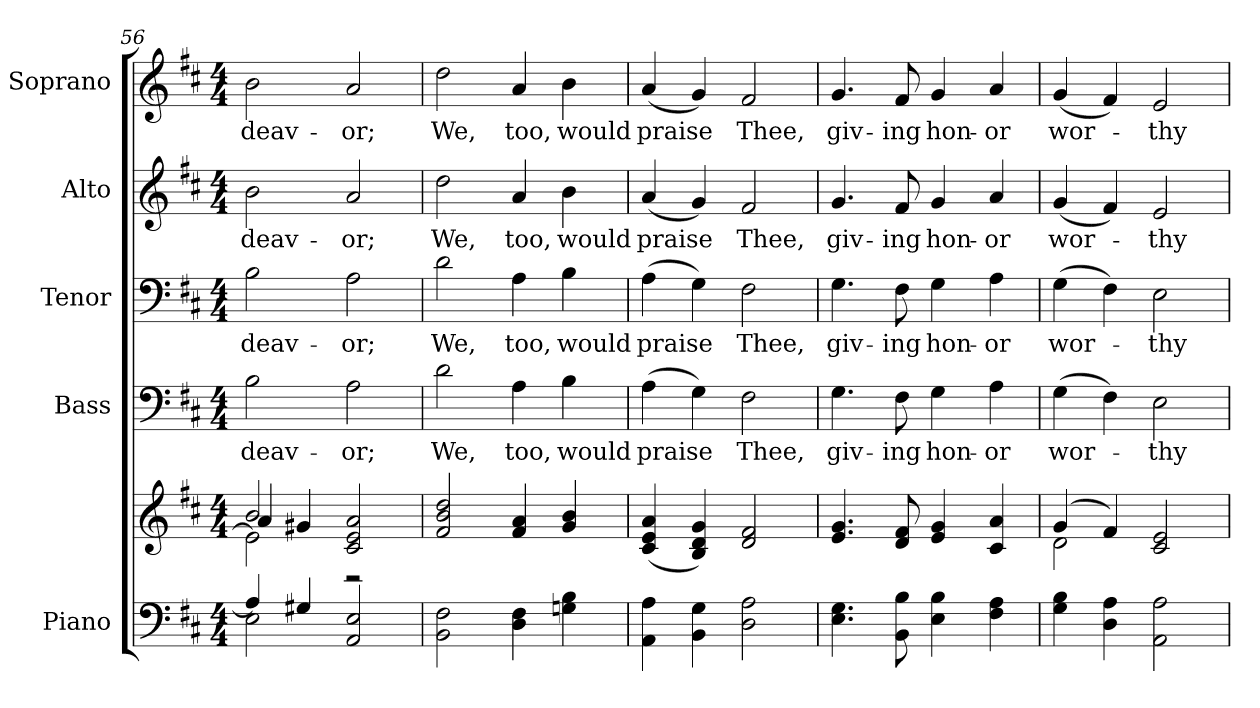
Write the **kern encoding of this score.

**kern	**kern	**kern	**text	**kern	**text	**kern	**text	**kern	**text
*part5	*part5	*part4	*part4	*part3	*part3	*part2	*part2	*part1	*part1
*staff6	*staff5	*staff4	*staff4	*staff3	*staff3	*staff2	*staff2	*staff1	*staff1
*I"Piano	*	*I"Bass	*	*I"Tenor	*	*I"Alto	*	*I"Soprano	*
*I'Pno.	*	*I'B.	*	*I'T.	*	*I'A.	*	*I'S.	*
*clefF4	*clefG2	*clefF4	*	*clefF4	*	*clefG2	*	*clefG2	*
*k[f#c#]	*k[f#c#]	*k[f#c#]	*	*k[f#c#]	*	*k[f#c#]	*	*k[f#c#]	*
*D:	*D:	*D:	*	*D:	*	*D:	*	*D:	*
*M4/4	*M4/4	*M4/4	*	*M4/4	*	*M4/4	*	*M4/4	*
=56	=56	=56	=56	=56	=56	=56	=56	=56	=56
*^	*^	*	*	*	*	*	*	*	*
*	*	*	*^	*	*	*	*	*	*	*	*
!	!	!	!	!	!	!LO:LY:b:color=#000000	!	!	!	!	!	!
!	!	!	!	!	!	!	!	!LO:LY:b:color=#000000	!	!	!	!
!	!	!	!	!	!	!	!	!	!	!LO:LY:b:color=#000000	!	!
!	!	!	!	!	!	!	!	!	!	!	!	!LO:LY:b:color=#000000
4Ai/]	2Ei\	2bi/	2ei\]	4ai/	2Bi\	-deav-	2Bi\	-deav-	2bi\	-deav-	2bi\	-deav-
4G#Xi/	.	.	.	4g#Xi/	.	.	.	.	.	.	.	.
!	!	!	!	!	!	!LO:LY:b:color=#000000	!	!	!	!	!	!
!	!	!	!	!	!	!	!	!LO:LY:b:color=#000000	!	!	!	!
!	!	!	!	!	!	!	!	!	!	!LO:LY:b:color=#000000	!	!
!	!	!	!	!	!	!	!	!	!	!	!	!LO:LY:b:color=#000000
2AAi/ 2Ei	2ryy	2c#i/ 2ei 2ai	2ryy	2r	2Ai\	-or;	2Ai\	-or;	2ai/	-or;	2ai/	-or;
*v	*v	*	*	*	*	*	*	*	*	*	*	*
*	*v	*v	*v	*	*	*	*	*	*	*	*
=57	=57	=57	=57	=57	=57	=57	=57	=57	=57
*^	*^	*	*	*	*	*	*	*	*
*	*	*	*^	*	*	*	*	*	*	*	*
!	!	!	!	!	!	!LO:LY:b:color=#000000	!	!	!	!	!	!
*v	*v	*	*	*	*	*	*	*	*	*	*	*
*	*v	*v	*v	*	*	*	*	*	*	*	*
*^	*^	*	*	*	*	*	*	*	*
*	*	*	*^	*	*	*	*	*	*	*	*
!	!	!	!	!	!	!	!	!LO:LY:b:color=#000000	!	!	!	!
*v	*v	*	*	*	*	*	*	*	*	*	*	*
*	*v	*v	*v	*	*	*	*	*	*	*	*
*^	*^	*	*	*	*	*	*	*	*
*	*	*	*^	*	*	*	*	*	*	*	*
!	!	!	!	!	!	!	!	!	!	!LO:LY:b:color=#000000	!	!
*v	*v	*	*	*	*	*	*	*	*	*	*	*
*	*v	*v	*v	*	*	*	*	*	*	*	*
*^	*^	*	*	*	*	*	*	*	*
*	*	*	*^	*	*	*	*	*	*	*	*
!	!	!	!	!	!	!	!	!	!	!	!	!LO:LY:b:color=#000000
*v	*v	*	*	*	*	*	*	*	*	*	*	*
*	*v	*v	*v	*	*	*	*	*	*	*	*
2BBi\ 2F#i	2f#i/ 2bi 2ddi	2di\	We,	2di\	We,	2ddi\	We,	2ddi\	We,
!	!	!	!LO:LY:b:color=#000000	!	!	!	!	!	!
!	!	!	!	!	!LO:LY:b:color=#000000	!	!	!	!
!	!	!	!	!	!	!	!LO:LY:b:color=#000000	!	!
!	!	!	!	!	!	!	!	!	!LO:LY:b:color=#000000
4Di\ 4F#i	4f#i/ 4ai	4Ai\	too,	4Ai\	too,	4ai/	too,	4ai/	too,
!	!	!	!LO:LY:b:color=#000000	!	!	!	!	!	!
!	!	!	!	!	!LO:LY:b:color=#000000	!	!	!	!
!	!	!	!	!	!	!	!LO:LY:b:color=#000000	!	!
!	!	!	!	!	!	!	!	!	!LO:LY:b:color=#000000
4Gni\ 4Bi	4gi/ 4bi	4Bi\	would	4Bi\	would	4bi\	would	4bi\	would
!!LO:PB:g=z
=58	=58	=58	=58	=58	=58	=58	=58	=58	=58
!	!	!	!LO:LY:b:color=#000000	!	!	!	!	!	!
!	!	!	!	!	!LO:LY:b:color=#000000	!	!	!	!
!	!	!	!	!	!	!	!LO:LY:b:color=#000000	!	!
!	!	!	!	!	!	!	!	!	!LO:LY:b:color=#000000
4AAi\ 4Ai	(4c#i/ 4ei 4ai	(4Ai\	praise	(4Ai\	praise	(4ai/	praise	(4ai/	praise
4BBi\ 4Gi	4Bi/ 4di 4gi)	4Gi\)	.	4Gi\)	.	4gi/)	.	4gi/)	.
!	!	!	!LO:LY:b:color=#000000	!	!	!	!	!	!
!	!	!	!	!	!LO:LY:b:color=#000000	!	!	!	!
!	!	!	!	!	!	!	!LO:LY:b:color=#000000	!	!
!	!	!	!	!	!	!	!	!	!LO:LY:b:color=#000000
2Di\ 2Ai	2di/ 2f#i	2F#i\	Thee,	2F#i\	Thee,	2f#i/	Thee,	2f#i/	Thee,
=59	=59	=59	=59	=59	=59	=59	=59	=59	=59
!	!	!	!LO:LY:b:color=#000000	!	!	!	!	!	!
!	!	!	!	!	!LO:LY:b:color=#000000	!	!	!	!
!	!	!	!	!	!	!	!LO:LY:b:color=#000000	!	!
!	!	!	!	!	!	!	!	!	!LO:LY:b:color=#000000
4.Ei\ 4.Gi	4.ei/ 4.gi	4.Gi\	giv-	4.Gi\	giv-	4.gi/	giv-	4.gi/	giv-
!	!	!	!LO:LY:b:color=#000000	!	!	!	!	!	!
!	!	!	!	!	!LO:LY:b:color=#000000	!	!	!	!
!	!	!	!	!	!	!	!LO:LY:b:color=#000000	!	!
!	!	!	!	!	!	!	!	!	!LO:LY:b:color=#000000
8BBi\ 8Bi	8di/ 8f#i	8F#i\	-ing	8F#i\	-ing	8f#i/	-ing	8f#i/	-ing
!	!	!	!LO:LY:b:color=#000000	!	!	!	!	!	!
!	!	!	!	!	!LO:LY:b:color=#000000	!	!	!	!
!	!	!	!	!	!	!	!LO:LY:b:color=#000000	!	!
!	!	!	!	!	!	!	!	!	!LO:LY:b:color=#000000
4Ei\ 4Bi	4ei/ 4gi	4Gi\	hon-	4Gi\	hon-	4gi/	hon-	4gi/	hon-
!	!	!	!LO:LY:b:color=#000000	!	!	!	!	!	!
!	!	!	!	!	!LO:LY:b:color=#000000	!	!	!	!
!	!	!	!	!	!	!	!LO:LY:b:color=#000000	!	!
!	!	!	!	!	!	!	!	!	!LO:LY:b:color=#000000
4F#i\ 4Ai	4c#i/ 4ai	4Ai\	-or	4Ai\	-or	4ai/	-or	4ai/	-or
=60	=60	=60	=60	=60	=60	=60	=60	=60	=60
*	*^	*	*	*	*	*	*	*	*
!	!	!	!	!LO:LY:b:color=#000000	!	!	!	!	!	!
!	!	!	!	!	!	!LO:LY:b:color=#000000	!	!	!	!
!	!	!	!	!	!	!	!	!LO:LY:b:color=#000000	!	!
!	!	!	!	!	!	!	!	!	!	!LO:LY:b:color=#000000
4Gi\ 4Bi	(4gi/	2di\	(4Gi\	wor-	(4Gi\	wor-	(4gi/	wor-	(4gi/	wor-
4Di\ 4Ai	4f#i/)	.	4F#i\)	.	4F#i\)	.	4f#i/)	.	4f#i/)	.
!	!	!	!	!LO:LY:b:color=#000000	!	!	!	!	!	!
!	!	!	!	!	!	!LO:LY:b:color=#000000	!	!	!	!
!	!	!	!	!	!	!	!	!LO:LY:b:color=#000000	!	!
!	!	!	!	!	!	!	!	!	!	!LO:LY:b:color=#000000
2AAi\ 2Ai	2c#i/ 2ei	2ryy	2Ei\	-thy	2Ei\	-thy	2ei/	-thy	2ei/	-thy
*	*v	*v	*	*	*	*	*	*	*	*
=	=	=	=	=	=	=	=	=	=
*-	*-	*-	*-	*-	*-	*-	*-	*-	*-
